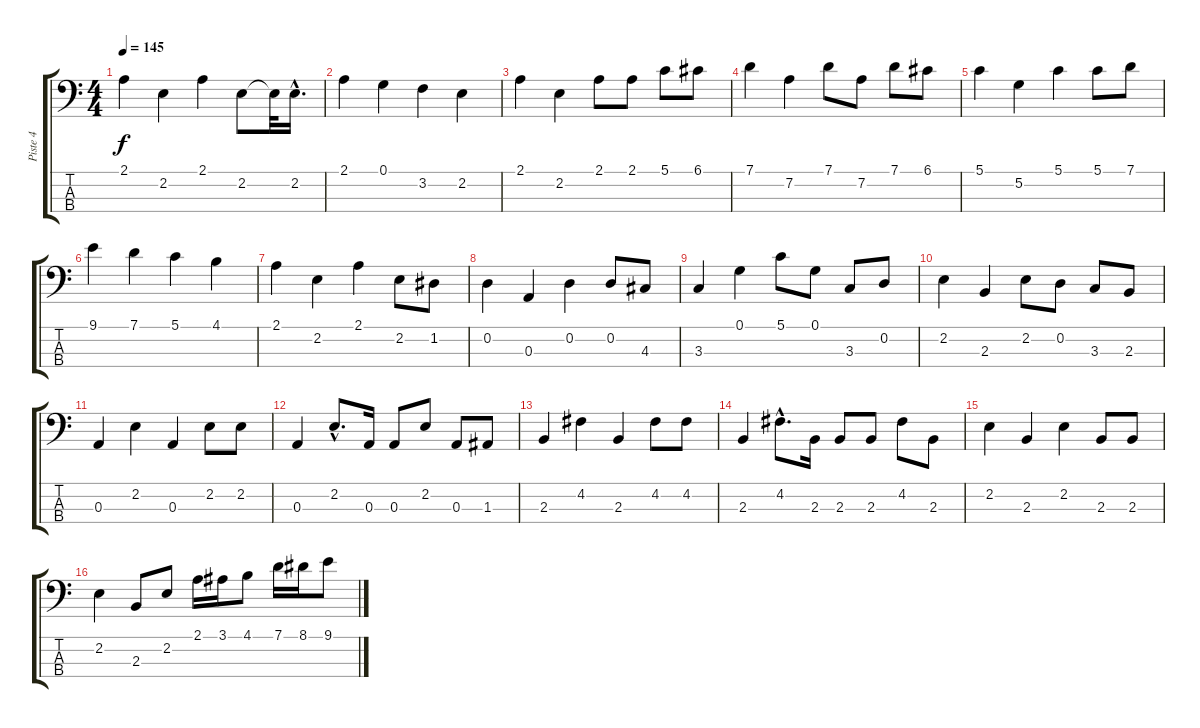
\track ("Piste 4" "Piste 4") {instrument electricbasspick}
\staff {score tabs}
\tuning (G2 D2 A1 E1) {hide}
\ts (4 4)
\tempo 145
\clef f4
\ks c
2.1.4{dy f} 2.2.4 2.1.4 2.2.8 2.2{t}.32 2.2{hac}.16{d} |
2.1.4 0.1.4 3.2.4 2.2.4 |
2.1.4 2.2.4 2.1.8 2.1.8 5.1.8 6.1.8 |
7.1.4 7.2.4 7.1.8 7.2.8 7.1.8 6.1.8 |
5.1.4 5.2.4 5.1.4 5.1.8 7.1.8 |
9.1.4 7.1.4 5.1.4 4.1.4 |
2.1.4 2.2.4 2.1.4 2.2.8 1.2.8 |
0.2.4 0.3.4 0.2.4 0.2.8 4.3.8 |
3.3.4 0.1.4 5.1.8 0.1.8 3.3.8 0.2.8 |
2.2.4 2.3.4 2.2.8 0.2.8 3.3.8 2.3.8 |
0.3.4 2.2.4 0.3.4 2.2.8 2.2.8 |
0.3.4 2.2{hac}.8{d} 0.3.16 0.3.8 2.2.8 0.3.8 1.3.8 |
2.3.4 4.2.4 2.3.4 4.2.8 4.2.8 |
2.3.4 4.2{hac}.8{d} 2.3.16 2.3.8 2.3.8 4.2.8 2.3.8 |
2.2.4 2.3.4 2.2.4 2.3.8 2.3.8 |
2.2.4 2.3.8 2.2.8 2.1.16 3.1.16 4.1.8 7.1.16 8.1.16 9.1.8
